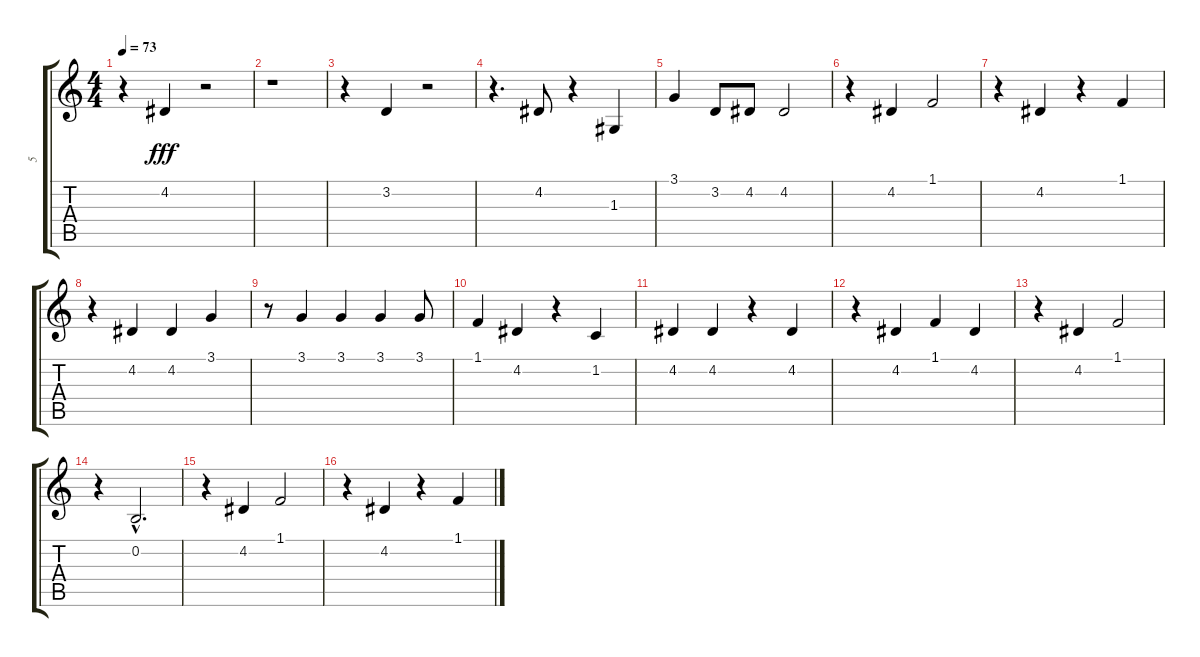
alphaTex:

\track ("5" "5") {instrument electricpiano1}
\staff {score tabs}
\tuning (E4 B3 G3 D3 A2 E2) {hide}
\ts (4 4)
\tempo 73
\clef g2
\ks c
r.4{dy fff instrument electricpiano1} 4.2.4 r.2 |
r.1 |
r.4 3.2.4 r.2 |
r.4{d} 4.2.8 r.4 1.3.4 |
3.1.4 3.2.8 4.2.8 4.2.2 |
r.4 4.2.4 1.1.2 |
r.4 4.2.4 r.4 1.1.4 |
r.4 4.2.4 4.2.4 3.1.4 |
r.8 3.1.4 3.1.4 3.1.4 3.1.8 |
1.1.4 4.2.4 r.4 1.2.4 |
4.2.4 4.2.4 r.4 4.2.4 |
r.4 4.2.4 1.1.4 4.2.4 |
r.4 4.2.4 1.1.2 |
r.4 0.2{hac}.2{d} |
r.4 4.2.4 1.1.2 |
r.4 4.2.4 r.4 1.1.4
